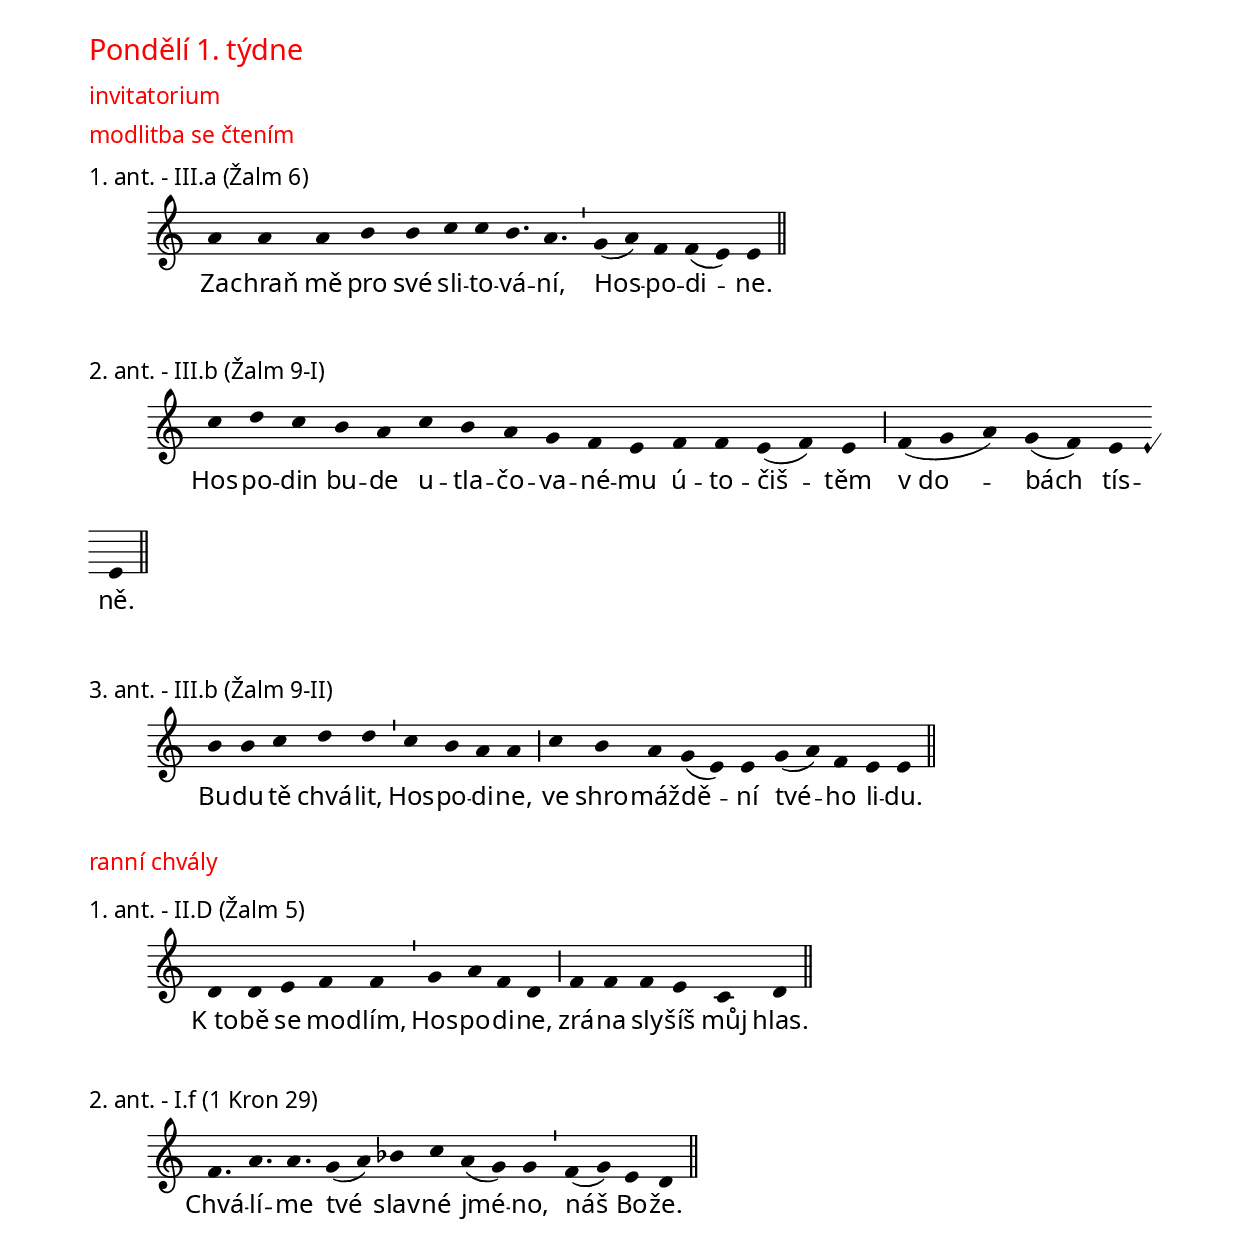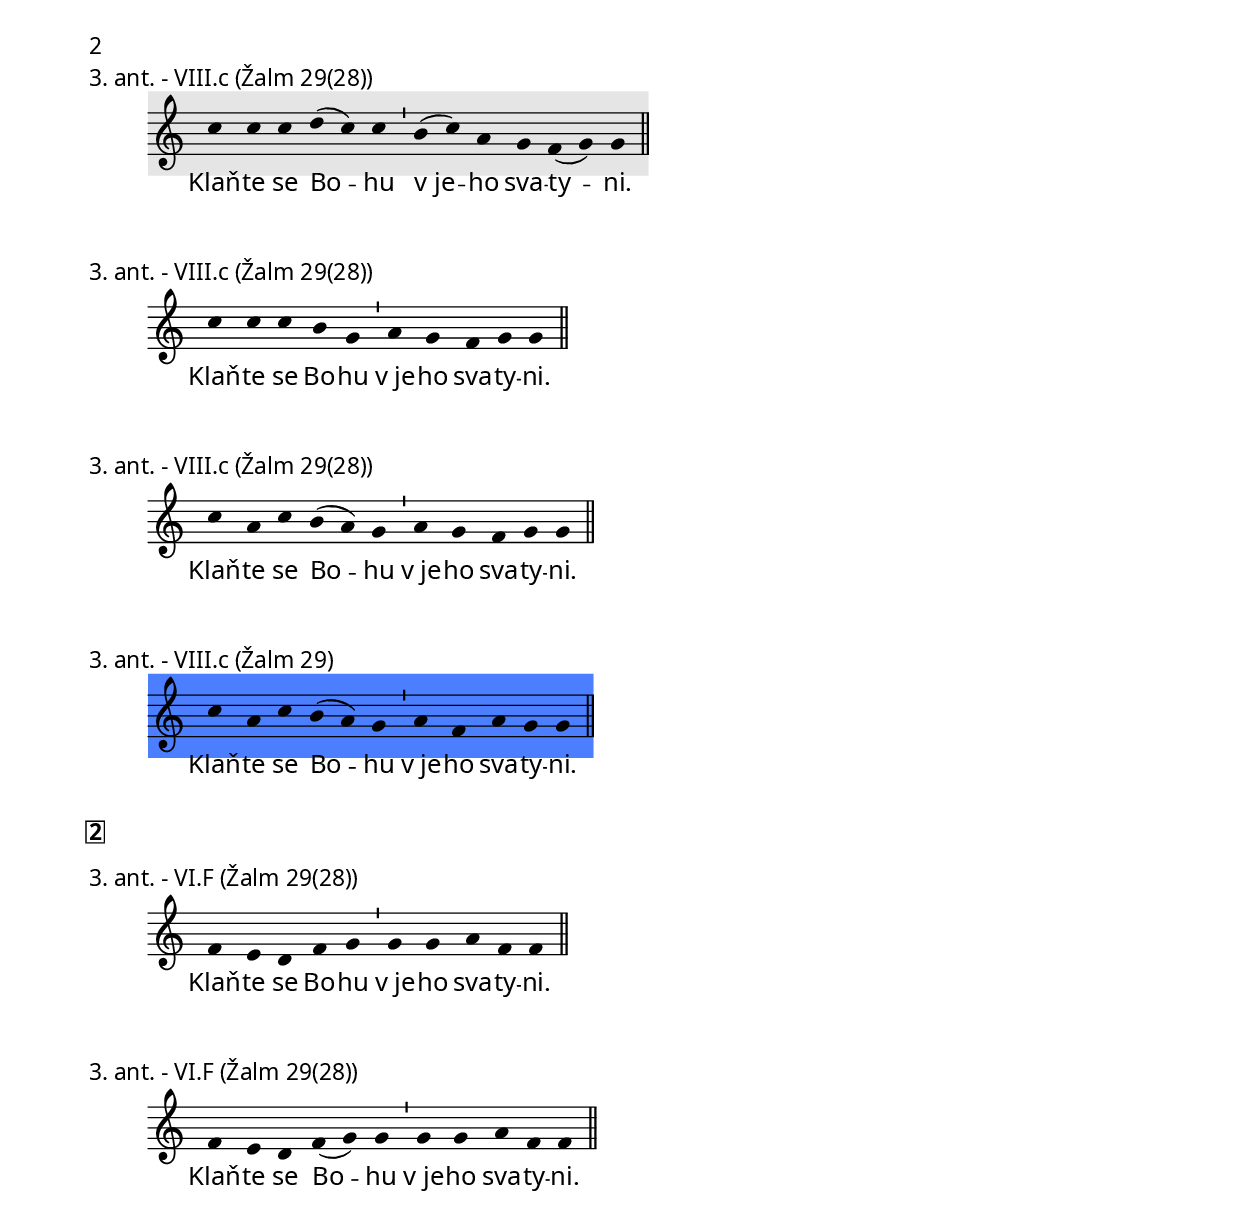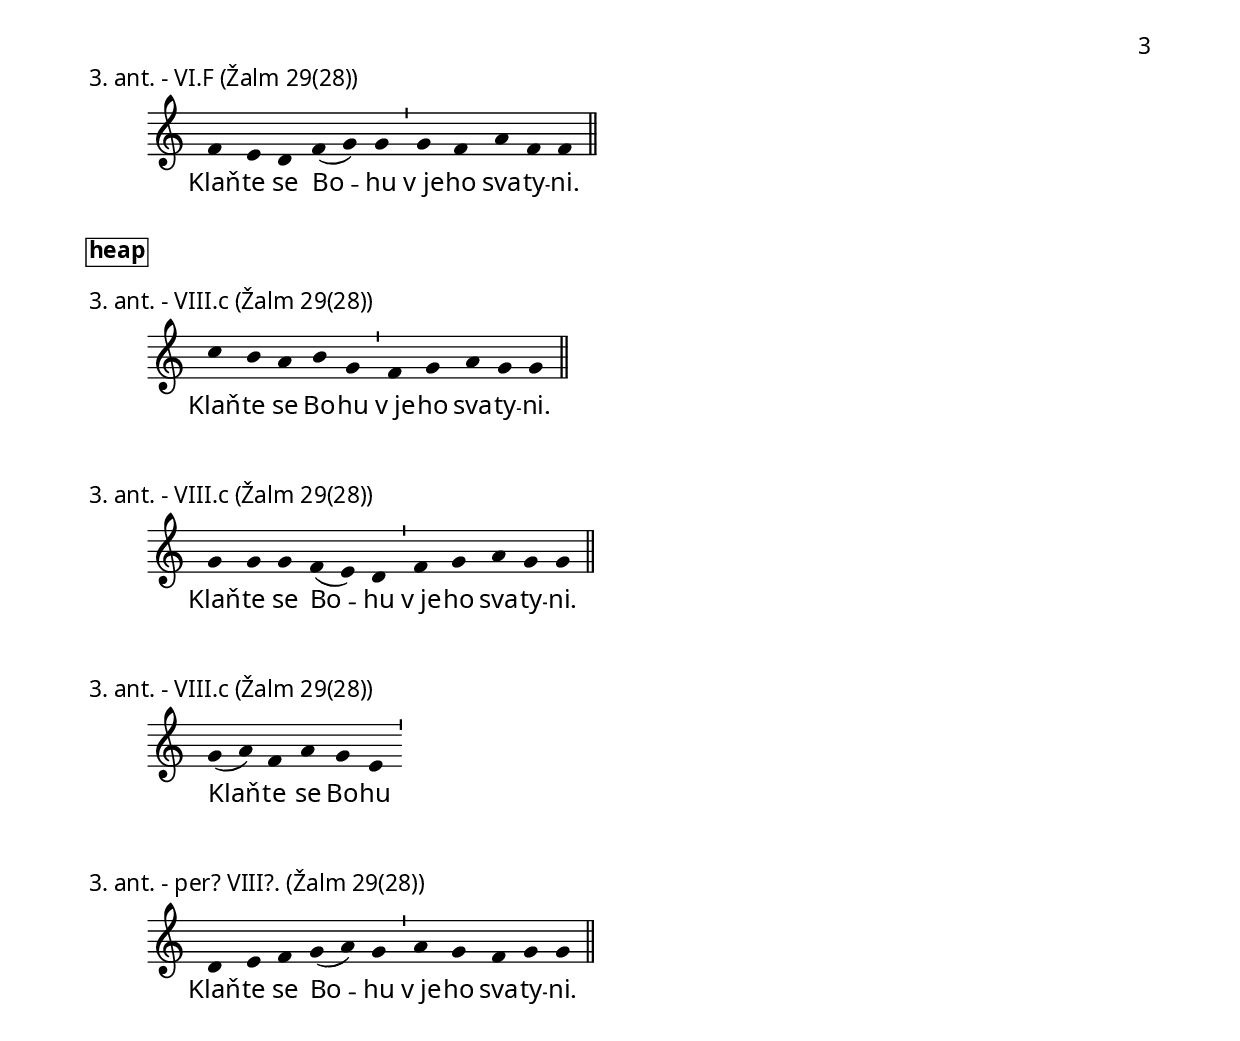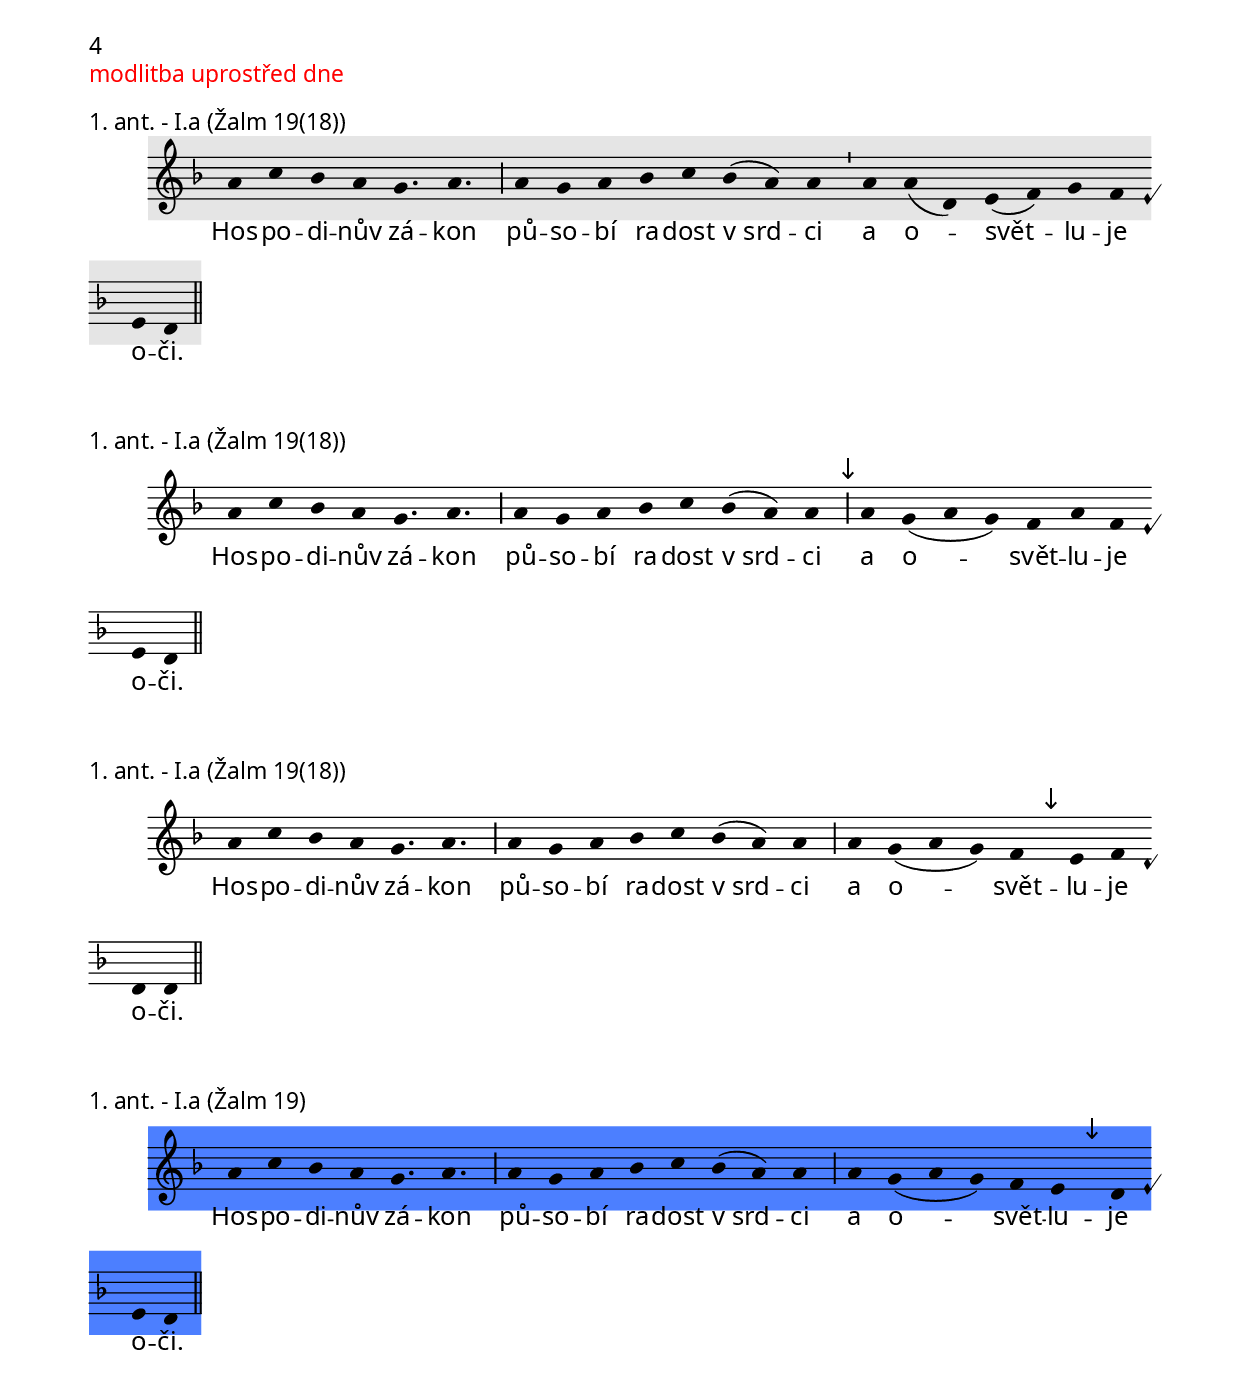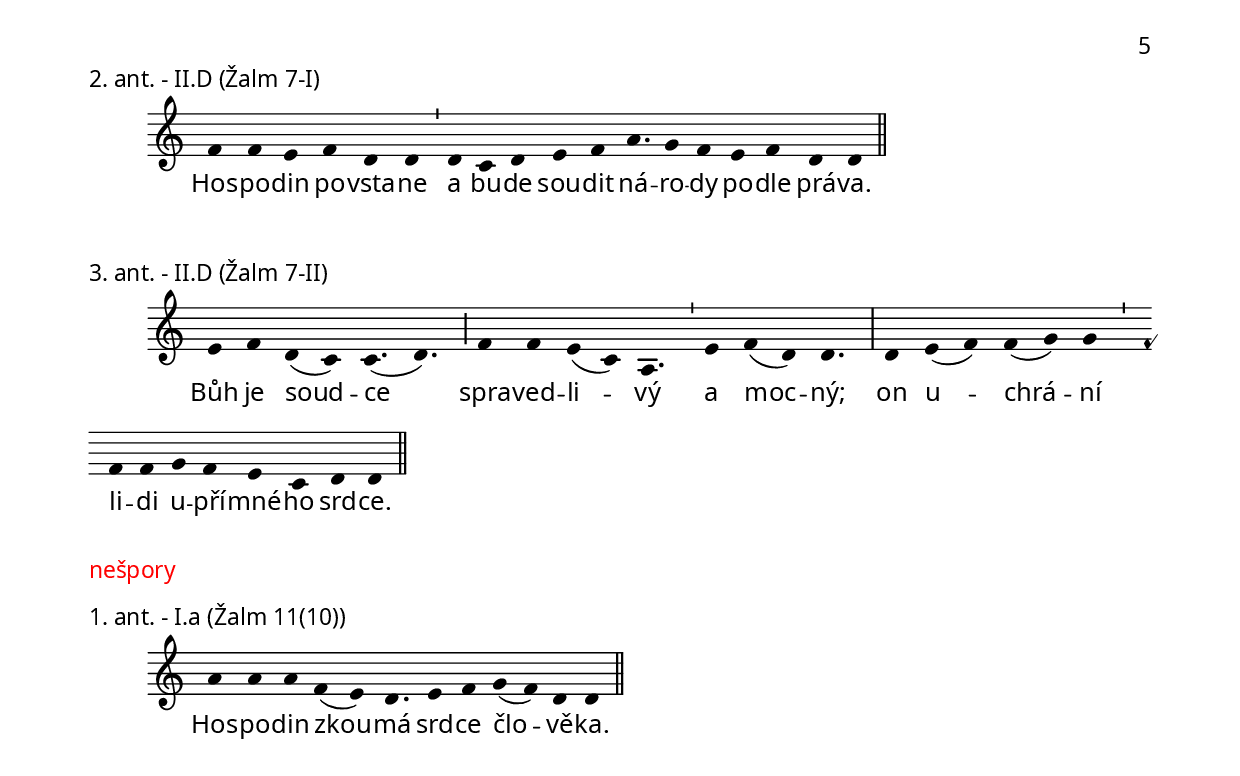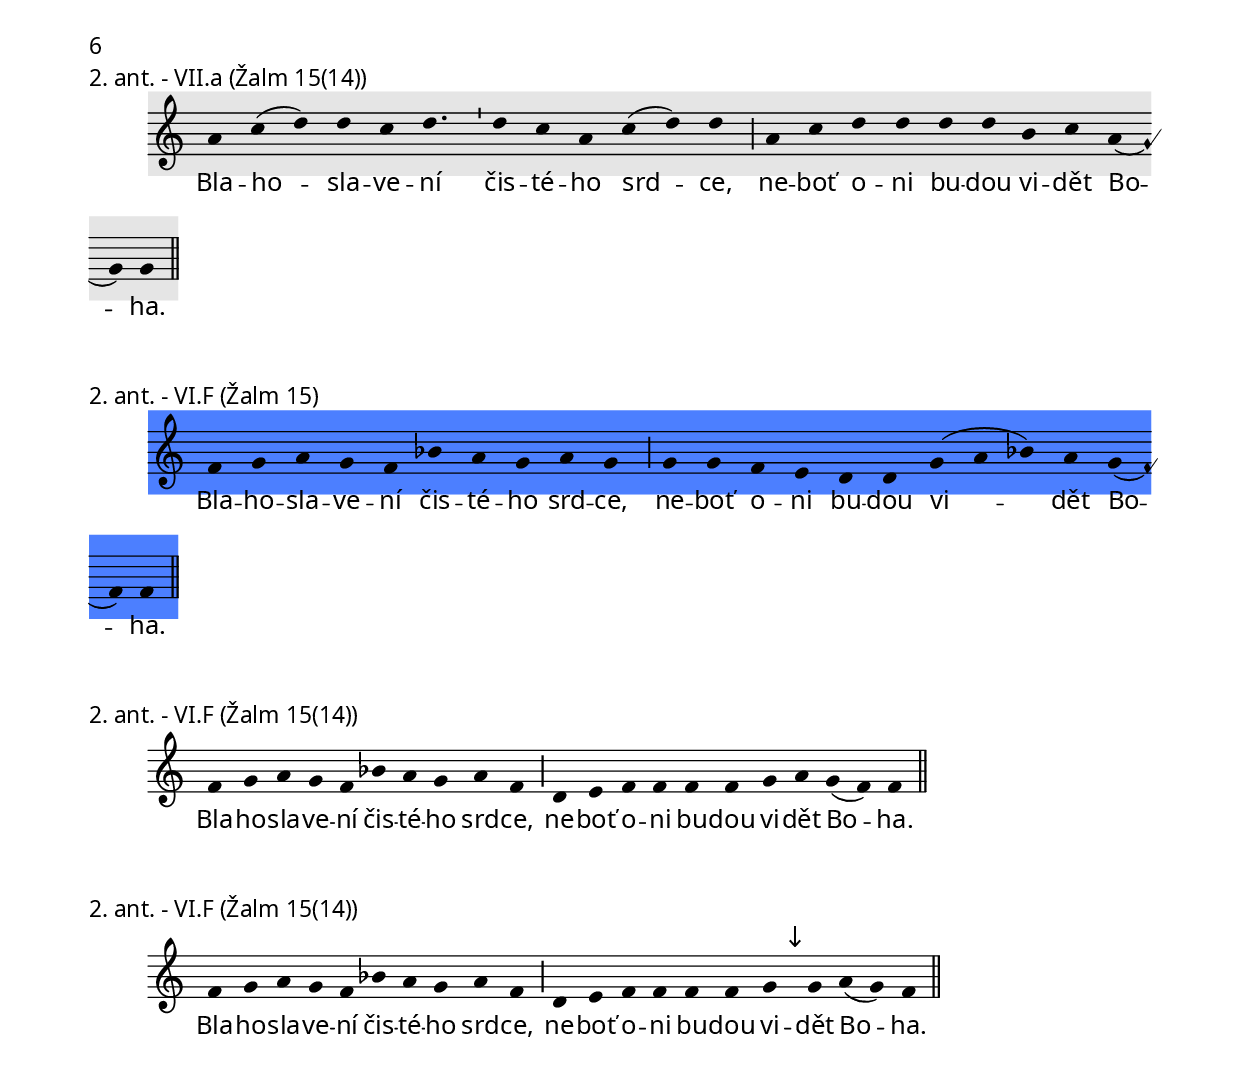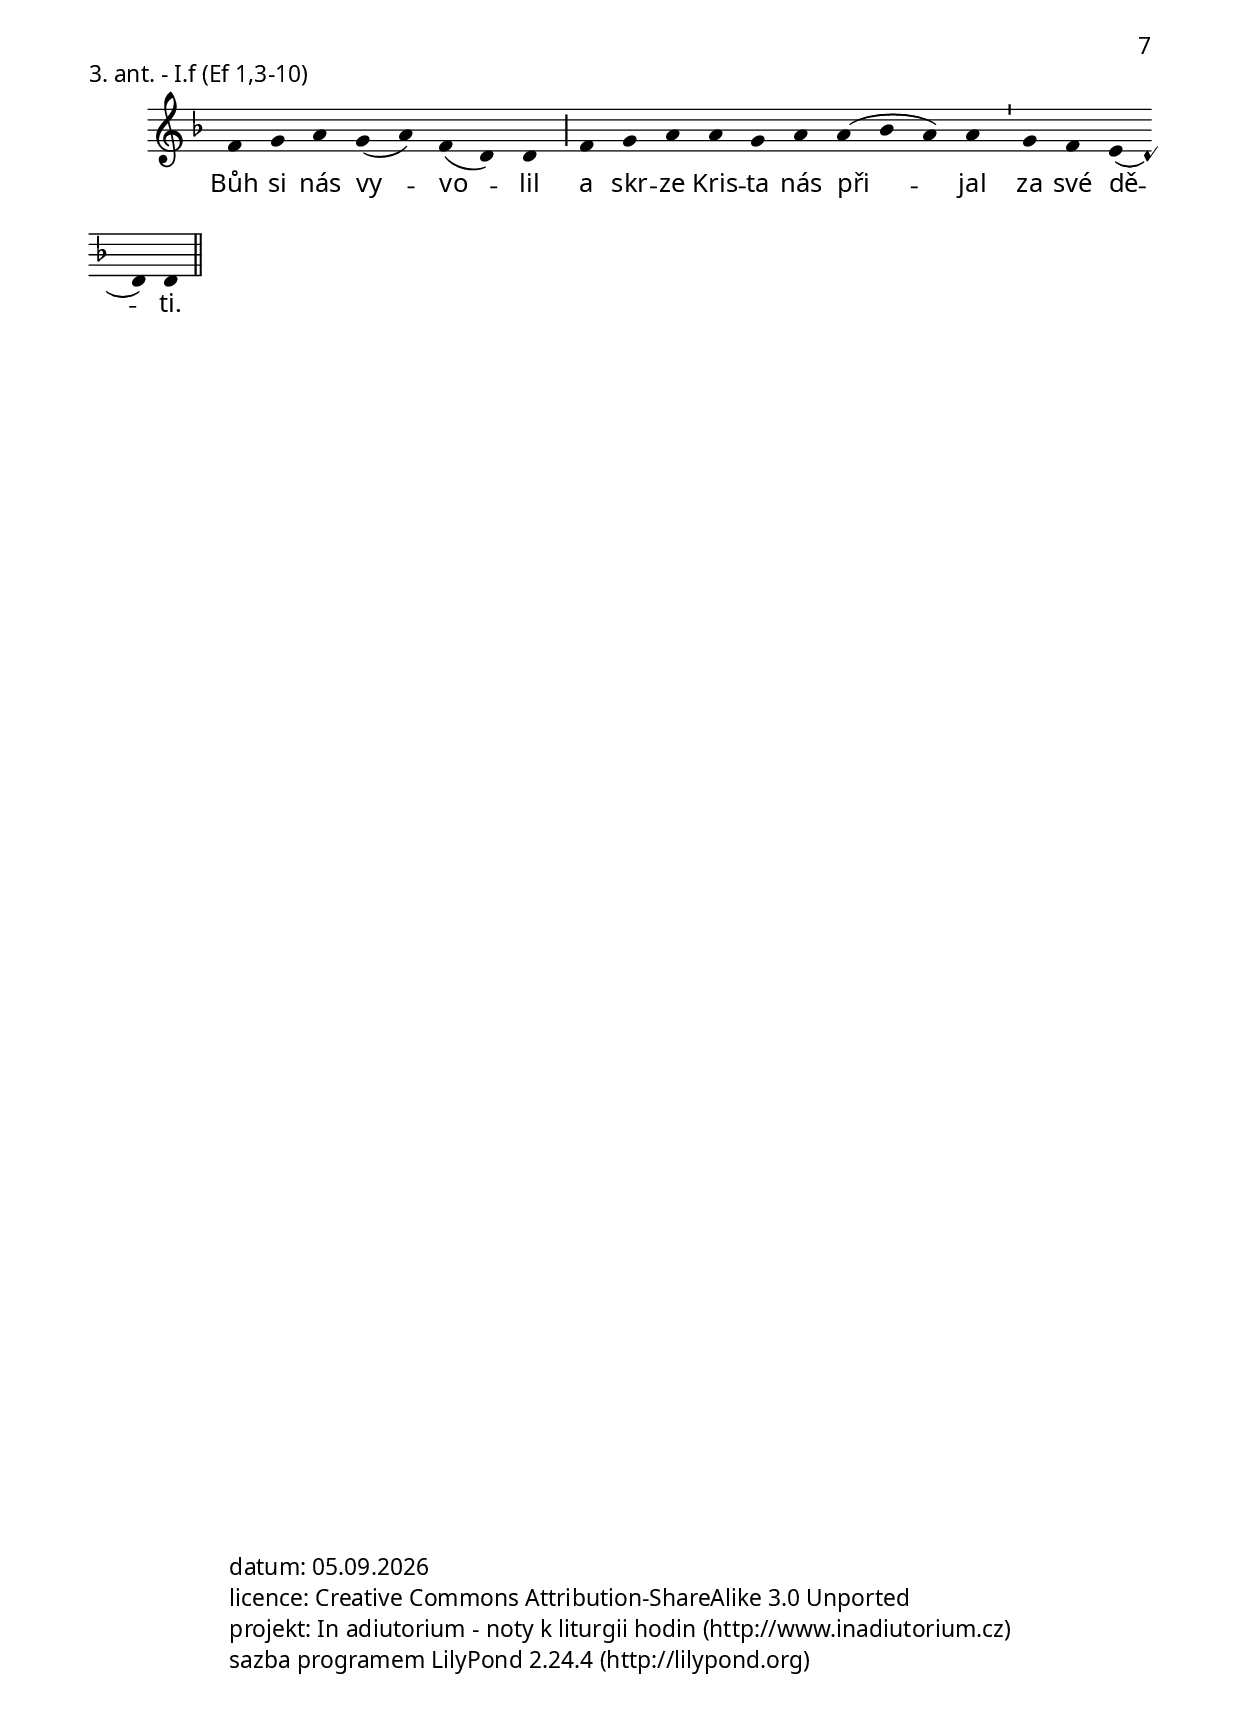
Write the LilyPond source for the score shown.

\include "../spolecne.ly"

\markup {\nadpisDen {Pondělí 1. týdne}}

\markup {\nadpisHodinka {"invitatorium"}}

%\score { \tIpondeliInvitatorium }

\markup {\nadpisHodinka {"modlitba se čtením"}}

\score {
  \relative c'' {
    \choralniRezim
    a4 a a b b c c b4. a \barMin
    g4( a) f f( e) e \barFinalis
  }
  \addlyrics {
    Za -- chraň mě pro své sli -- to -- vá -- ní,
    Hos -- po -- di -- ne.
  }
  \header {
    quid = "1. ant."
    modus = "III"
    differentia = "a"
    psalmus = "Žalm 6"
    id = ""
    piece = \markup {\sestavTitulek}
  }
}

\score {
  \relative c'' {
    \choralniRezim
    c4 d c b a c b a g f e f f e( f) e \barMaior
    f( g a) g( f) e e \barFinalis
  }
  \addlyrics {
    Hos -- po -- din bu -- de u -- tla -- čo -- va -- né -- mu ú -- to -- čiš -- těm
    v_do -- bách tís -- ně.
  }
  \header {
    quid = "2. ant."
    modus = "III"
    differentia = "b"
    psalmus = "Žalm 9-I"
    id = ""
    piece = \markup {\sestavTitulek}
  }
}

\score {
  \relative c'' {
    \choralniRezim
    b b c d d \barMin c b a a \barMaior
    c b a g( e) e g( a) f e e \barFinalis
  }
  \addlyrics {
    Bu -- du tě chvá -- lit, Hos -- po -- di -- ne,
    ve shro -- máž -- dě -- ní tvé -- ho li -- du.
  }
  \header {
    quid = "3. ant."
    modus = "III"
    differentia = "b"
    psalmus = "Žalm 9-II"
    id = ""
    piece = \markup {\sestavTitulek}
  }
}

\markup {\nadpisHodinka {"ranní chvály"}}

\score {
  \relative c' {
    \choralniRezim
    d4 d e f f \barMin g a f d \barMaior
    f f f e c d \barFinalis
  }
  \addlyrics {
    K_to -- bě se mo -- dlím, Hos -- po -- di -- ne,
    zrá -- na sly -- šíš můj hlas.
  }
  \header {
    quid = "1. ant."
    modus = "II"
    differentia = "D"
    psalmus = "Žalm 5"
    id = "rch-ant1"
    piece = \markup {\sestavTitulek}
  }
}

\score {
  \relative c' {
    \choralniRezim
    f4. a a g4( a) bes c a( g) g \barMin f( g) e d \barFinalis
  }
  \addlyrics {
    Chvá -- lí -- me tvé slav -- né jmé -- no, náš Bo -- že.
  }
  \header {
    quid = "2. ant."
    modus = "I"
    differentia = "f"
    psalmus = "1 Kron 29"
    id = "rch-ant2"
    piece = \markup {\sestavTitulek}
  }
}

\pageBreak

\score {
  \relative c'' {
    \zvyraznovacSedy
    \choralniRezim
    c4 c c d( c) c \barMin b( c) a g f( g) g \barFinalis
  }
  \addlyrics {
    Klaň -- te se Bo -- hu v_je -- ho sva -- ty -- ni.
  }
  \header {
    quid = "3. ant."
    modus = "VIII"
    differentia = "c"
    psalmus = "Žalm 29(28)"
    id = "rch-ant3"
    piece = \markup {\sestavTitulek}
  }
}

\score {
  \relative c'' {
    \choralniRezim
    c4 c c b g \barMin a g f g g \barFinalis
  }
  \addlyrics {
    Klaň -- te se Bo -- hu v_je -- ho sva -- ty -- ni.
  }
  \header {
    quid = "3. ant."
    modus = "VIII"
    differentia = "c"
    psalmus = "Žalm 29(28)"
    id = "rch-ant3"
    piece = \markup {\sestavTitulek}
  }
}

\score {
  \relative c'' {
    \choralniRezim
    c4 a c b( a) g \barMin a g f g g \barFinalis
  }
  \addlyrics {
    Klaň -- te se Bo -- hu v_je -- ho sva -- ty -- ni.
  }
  \header {
    quid = "3. ant."
    modus = "VIII"
    differentia = "c"
    psalmus = "Žalm 29(28)"
    id = "rch-ant3"
    piece = \markup {\sestavTitulek}
  }
}

\score {
  \relative c'' {
    \zvyraznovacModry
    \choralniRezim
    c4 a c b( a) g \barMin a f a g g \barFinalis
  }
  \addlyrics {
    Klaň -- te se Bo -- hu v_je -- ho sva -- ty -- ni.
  }
  \header {
    quid = "3. ant."
    modus = "VIII"
    differentia = "c"
    psalmus = "Žalm 29"
    id = "rch-ant3"
    piece = \markup {\sestavTitulek}
  }
}

\markup\nadpisSkupiny 2

\score {
  \relative c' {
    \choralniRezim
    f4 e d f g \barMin g g a f f \barFinalis
  }
  \addlyrics {
    Klaň -- te se Bo -- hu v_je -- ho sva -- ty -- ni.
  }
  \header {
    quid = "3. ant."
    modus = "VI"
    differentia = "F"
    psalmus = "Žalm 29(28)"
    id = "rch-ant3"
    piece = \markup {\sestavTitulek}
  }
}

\score {
  \relative c' {
    \choralniRezim
    f4 e d f( g) g \barMin g g a f f \barFinalis
  }
  \addlyrics {
    Klaň -- te se Bo -- hu v_je -- ho sva -- ty -- ni.
  }
  \header {
    quid = "3. ant."
    modus = "VI"
    differentia = "F"
    psalmus = "Žalm 29(28)"
    id = "rch-ant3"
    piece = \markup {\sestavTitulek}
  }
}

\score {
  \relative c' {
    \choralniRezim
    f4 e d f( g) g \barMin g f a f f \barFinalis
  }
  \addlyrics {
    Klaň -- te se Bo -- hu v_je -- ho sva -- ty -- ni.
  }
  \header {
    quid = "3. ant."
    modus = "VI"
    differentia = "F"
    psalmus = "Žalm 29(28)"
    id = "rch-ant3"
    piece = \markup {\sestavTitulek}
  }
}

\markup\nadpisSkupiny heap

\score {
  \relative c'' {
    \choralniRezim
    c4 b a b g \barMin f g a g g \barFinalis
  }
  \addlyrics {
    Klaň -- te se Bo -- hu v_je -- ho sva -- ty -- ni.
  }
  \header {
    quid = "3. ant."
    modus = "VIII"
    differentia = "c"
    psalmus = "Žalm 29(28)"
    id = "rch-ant3"
    piece = \markup {\sestavTitulek}
  }
}

\score {
  \relative c'' {
    \choralniRezim
    g4 g g f( e) d \barMin f g a g g \barFinalis
  }
  \addlyrics {
    Klaň -- te se Bo -- hu v_je -- ho sva -- ty -- ni.
  }
  \header {
    quid = "3. ant."
    modus = "VIII"
    differentia = "c"
    psalmus = "Žalm 29(28)"
    id = "rch-ant3"
    piece = \markup {\sestavTitulek}
  }
}

\score {
  \relative c'' {
    \choralniRezim
    g4( a) f a g e \barMin
  }
  \addlyrics {
    Klaň -- te se Bo -- hu v_je -- ho sva -- ty -- ni.
  }
  \header {
    quid = "3. ant."
    modus = "VIII"
    differentia = "c"
    psalmus = "Žalm 29(28)"
    id = "rch-ant3"
    piece = \markup {\sestavTitulek}
  }
}

\score {
  \relative c' {
    \choralniRezim
    d4 e f g( a) g \barMin a g f g g \barFinalis
  }
  \addlyrics {
    Klaň -- te se Bo -- hu v_je -- ho sva -- ty -- ni.
  }
  \header {
    quid = "3. ant."
    modus = "per? VIII?"
    differentia = ""
    psalmus = "Žalm 29(28)"
    id = "rch-ant3"
    piece = \markup {\sestavTitulek}
  }
}

\pageBreak

%\score { \tIpondeliAntBenedictus }

\markup {\nadpisHodinka {"modlitba uprostřed dne"}}

\score {
  \relative c'' {
    \zvyraznovacSedy
    \choralniRezim
    \key f \major
    a4 c bes a g4. a \barMaior
    a4 g a bes c bes( a) a \barMin
    a4 a( d,) e( f) g f e d \barFinalis
  }
  \addlyrics {
    Hos -- po -- di -- nův zá -- kon pů -- so -- bí ra -- dost v_srd -- ci
    a o -- svět -- lu -- je o -- či.
  }
  \header {
    quid = "1. ant."
    modus = "I"
    differentia = "a"
    psalmus = "Žalm 19(18)"
    id = "up-ant1"
    piece = \markup {\sestavTitulek}
  }
}

\score {
  \relative c'' {
    \choralniRezim
    \key f \major
    a4 c bes a g4. a \barMaior
    a4 g a bes c bes( a) a \barMaior
    \mark\sipka a4 g( a g) f a f e d \barFinalis
  }
  \addlyrics {
    Hos -- po -- di -- nův zá -- kon pů -- so -- bí ra -- dost v_srd -- ci
    a o -- svět -- lu -- je o -- či.
  }
  \header {
    quid = "1. ant."
    modus = "I"
    differentia = "a"
    psalmus = "Žalm 19(18)"
    id = "up-ant1"
    piece = \markup {\sestavTitulek}
  }
}

\score {
  \relative c'' {
    \choralniRezim
    \key f \major
    a4 c bes a g4. a \barMaior
    a4 g a bes c bes( a) a \barMaior
    a4 g( a g) f \mark\sipka e f d d \barFinalis
  }
  \addlyrics {
    Hos -- po -- di -- nův zá -- kon pů -- so -- bí ra -- dost v_srd -- ci
    a o -- svět -- lu -- je o -- či.
  }
  \header {
    quid = "1. ant."
    modus = "I"
    differentia = "a"
    psalmus = "Žalm 19(18)"
    id = "up-ant1"
    piece = \markup {\sestavTitulek}
  }
}

\score {
  \relative c'' {
    \zvyraznovacModry
    \choralniRezim
    \key f \major
    a4 c bes a g4. a \barMaior
    a4 g a bes c bes( a) a \barMaior
    a4 g( a g) f e \mark\sipka d e d \barFinalis
  }
  \addlyrics {
    Hos -- po -- di -- nův zá -- kon pů -- so -- bí ra -- dost v_srd -- ci
    a o -- svět -- lu -- je o -- či.
  }
  \header {
    quid = "1. ant."
    modus = "I"
    differentia = "a"
    psalmus = "Žalm 19"
    id = "up-ant1"
    piece = \markup {\sestavTitulek}
  }
}

\pageBreak

\score {
  \relative c' {
    \choralniRezim
    f4 f e f d d \barMin
    d4 c d e f a4. g4 f e f d d \barFinalis
  }
  \addlyrics {
    Hos -- po -- din po -- vsta -- ne a bu -- de sou -- dit
    ná -- ro -- dy po -- dle prá -- va.
  }
  \header {
    quid = "2. ant."
    modus = "II"
    differentia = "D"
    psalmus = "Žalm 7-I"
    id = "up-ant2"
    piece = \markup {\sestavTitulek}
  }
}

\score {
  \relative c' {
    \choralniRezim
    e4 f d( c) c4.( d) \barMaior
    f4 f e( c) a4. \barMin e'4 f( d) d4. \barMax
    d4 e( f) f( g) g \barMin f4 f g f e c d d \barFinalis
  }
  \addlyrics {
    Bůh je soud -- ce
    spra -- ved -- li -- vý a moc -- ný;
    on u -- chrá -- ní li -- di u -- pří -- mné -- ho srd -- ce.
  }
  \header {
    quid = "3. ant."
    modus = "II"
    differentia = "D"
    psalmus = "Žalm 7-II"
    id = "up-ant3"
    piece = \markup {\sestavTitulek}
  }
}

\markup {\nadpisHodinka {"nešpory"}}

\score {
  \relative c'' {
    \choralniRezim
    a4 a a f( e) d4. e4 f g( f) d d \barFinalis
  }
  \addlyrics {
    Hos -- po -- din zkou -- má srd -- ce člo -- vě -- ka.
  }
  \header {
    quid = "1. ant."
    modus = "I"
    differentia = "a"
    psalmus = "Žalm 11(10)"
    id = "ne-ant1"
    piece = \markup {\sestavTitulek}
  }
}

\pageBreak

\score {
  \relative c'' {
    \zvyraznovacSedy
    \choralniRezim
    a4 c( d) d c d4. \barMin
    d4 c a c( d) d \barMaior
    a4 c d d d d b c a( g) g \barFinalis
  }
  \addlyrics {
    Bla -- ho -- sla -- ve -- ní čis -- té -- ho srd -- ce,
    ne -- boť o -- ni bu -- dou vi -- dět Bo -- ha.
  }
  \header {
    quid = "2. ant."
    modus = "VII"
    differentia = "a"
    psalmus = "Žalm 15(14)"
    id = "ne-ant2"
    piece = \markup {\sestavTitulek}
  }
}

\score {
  \relative c' {
    \zvyraznovacModry
    \choralniRezim
    f4 g a g f bes a g a g \barMaior
    g g f e d d g( a bes) a g( f) f \barFinalis
  }
  \addlyrics {
    Bla -- ho -- sla -- ve -- ní čis -- té -- ho srd -- ce,
    ne -- boť o -- ni bu -- dou vi -- dět Bo -- ha.
  }
  \header {
    quid = "2. ant."
    modus = "VI"
    differentia = "F"
    psalmus = "Žalm 15"
    id = "ne-ant2"
    piece = \markup {\sestavTitulek}
  }
}

\score {
  \relative c' {
    \choralniRezim
    f4 g a g f bes a g a f \barMaior
    d e f f f f g a g( f) f \barFinalis
  }
  \addlyrics {
    Bla -- ho -- sla -- ve -- ní čis -- té -- ho srd -- ce,
    ne -- boť o -- ni bu -- dou vi -- dět Bo -- ha.
  }
  \header {
    quid = "2. ant."
    modus = "VI"
    differentia = "F"
    psalmus = "Žalm 15(14)"
    id = "ne-ant2"
    piece = \markup {\sestavTitulek}
  }
}

\score {
  \relative c' {
    \choralniRezim
    f4 g a g f bes a g a f \barMaior
    d e f f f f g \mark\sipka g a( g) f \barFinalis
  }
  \addlyrics {
    Bla -- ho -- sla -- ve -- ní čis -- té -- ho srd -- ce,
    ne -- boť o -- ni bu -- dou vi -- dět Bo -- ha.
  }
  \header {
    quid = "2. ant."
    modus = "VI"
    differentia = "F"
    psalmus = "Žalm 15(14)"
    id = "ne-ant2"
    piece = \markup {\sestavTitulek}
  }
}

\pageBreak

%tIpondeliNespAntIII =
\score {
  \relative c' {
    \choralniRezim
    \key f \major
    f4 g a g( a) f( d) d \barMaior
    f g a a g a a( bes a) a \barMin
    g f e( d) d \barFinalis
  }
  \addlyrics {
    Bůh si nás vy -- vo -- lil
    a skr -- ze Kris -- ta nás při -- jal
    za své dě -- ti.
  }
  \header {
    quid = "3. ant."
    modus = "I"
    differentia = "f"
    psalmus = "Ef 1,3-10"
    id = "ne-ant3"
    piece = \markup {\sestavTitulek}
  }
}

%\score { \tIpondeliNespAntIII }

%\score { \tIpondeliAntMagnificat }